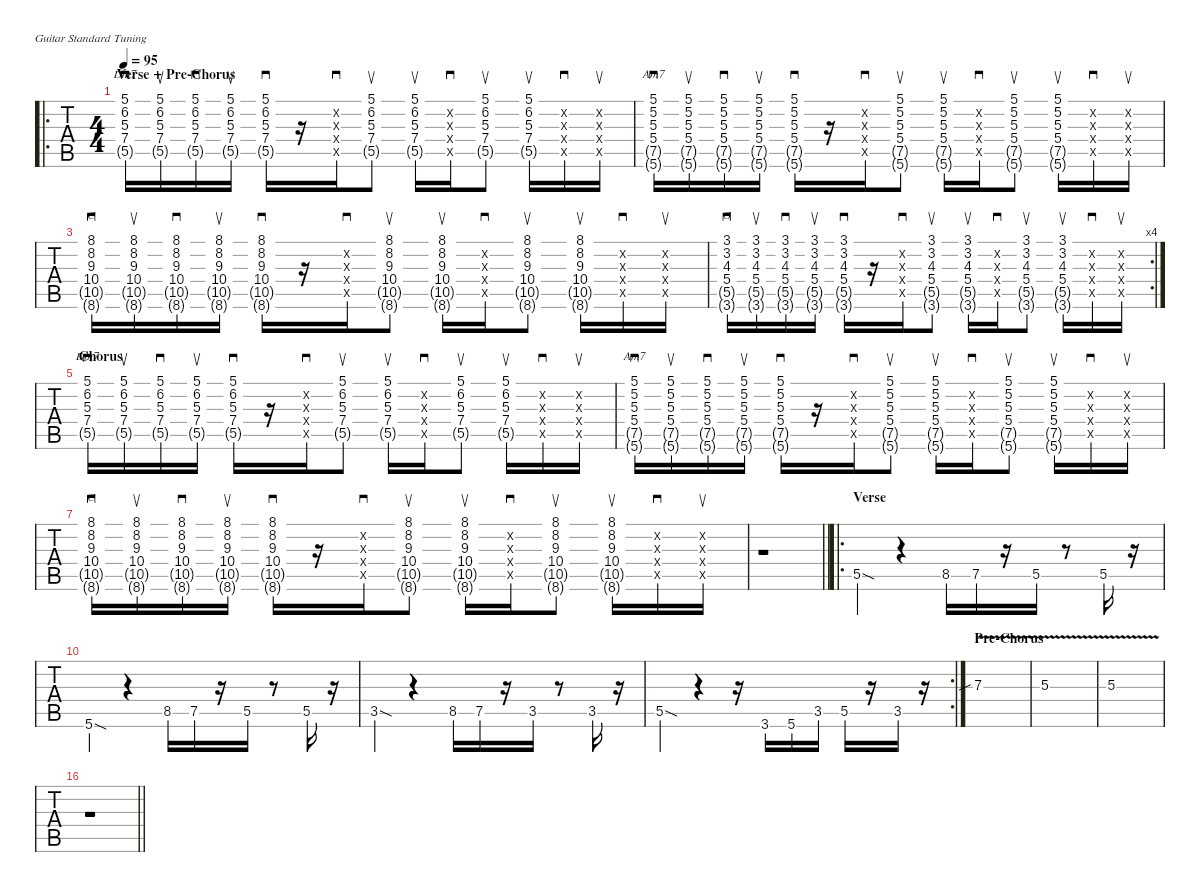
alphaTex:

\defaultSystemsLayout 4
\hideDynamics
\bracketExtendMode nobrackets
\singleTrackTrackNamePolicy hidden
\firstSystemTrackNameOrientation horizontal
\otherSystemsTrackNameOrientation horizontal
\defaultBarNumberDisplay FirstOfSystem
\track ("Clean Guitar" "el.guit.") {instrument electricguitarclean}
\staff {tabs}
\tuning (E4 B3 G3 D3 A2 E2)
\chord ("Dm7" 5 6 5 7 5 x) {firstfret 5 showdiagram false showfingering false barre (5 5)}
\chord ("Am7" 5 5 5 5 7 5) {firstfret 5 showdiagram false showfingering false barre (5 5 5 5)}
\chord ("C" 8 8 9 10 10 8) {firstfret 8 showdiagram false showfingering false barre (8 8)}
\chord ("G" 3 3 4 5 5 3) {showdiagram false showfingering false barre (3 3)}
\ro
\ts (4 4)
\section ("" "Verse + Pre-Chorus")
\tempo 95
\clef g2
\ks c
(5.5{g} 7.4 5.3 6.2 5.1).16{sd ch "Dm7" dy mf instrument electricguitarclean} (5.5{g} 7.4 5.3 6.2 5.1).16{su} (5.5{g} 7.4 5.3 6.2 5.1).16{sd} (5.5{g} 7.4 5.3 6.2 5.1).16{su} (5.5{g} 7.4 5.3 6.2 5.1).16{sd} r.16 (0.5{x} 0.4{x} 0.3{x} 0.2{x}).16{sd} (5.5{g} 7.4 5.3 6.2 5.1).8{su} (5.5{g} 7.4 5.3 6.2 5.1).16{su} (0.5{x} 0.4{x} 0.3{x} 0.2{x}).16{sd} (5.5{g} 7.4 5.3 6.2 5.1).8{su} (5.5{g} 7.4 5.3 6.2 5.1).16{su} (0.5{x} 0.4{x} 0.3{x} 0.2{x}).16{sd} (0.5{x} 0.4{x} 0.3{x} 0.2{x}).16{su} |
(7.5{g} 5.4 5.3 5.2 5.1 5.6{g}).16{sd ch "Am7"} (7.5{g} 5.4 5.3 5.2 5.1 5.6{g}).16{su} (7.5{g} 5.4 5.3 5.2 5.1 5.6{g}).16{sd} (7.5{g} 5.4 5.3 5.2 5.1 5.6{g}).16{su} (7.5{g} 5.4 5.3 5.2 5.1 5.6{g}).16{sd} r.16 (0.5{x} 0.4{x} 0.3{x} 0.2{x}).16{sd} (7.5{g} 5.4 5.3 5.2 5.1 5.6{g}).8{su} (7.5{g} 5.4 5.3 5.2 5.1 5.6{g}).16{su} (0.5{x} 0.4{x} 0.3{x} 0.2{x}).16{sd} (7.5{g} 5.4 5.3 5.2 5.1 5.6{g}).8{su} (7.5{g} 5.4 5.3 5.2 5.1 5.6{g}).16{su} (0.5{x} 0.4{x} 0.3{x} 0.2{x}).16{sd} (0.5{x} 0.4{x} 0.3{x} 0.2{x}).16{su} |
(10.5{g} 10.4 9.3 8.2 8.1 8.6{g}).16{sd ch "C"} (10.5{g} 10.4 9.3 8.2 8.1 8.6{g}).16{su} (10.5{g} 10.4 9.3 8.2 8.1 8.6{g}).16{sd} (10.5{g} 10.4 9.3 8.2 8.1 8.6{g}).16{su} (10.5{g} 10.4 9.3 8.2 8.1 8.6{g}).16{sd} r.16 (0.5{x} 0.4{x} 0.3{x} 0.2{x}).16{sd} (10.5{g} 10.4 9.3 8.2 8.1 8.6{g}).8{su} (10.5{g} 10.4 9.3 8.2 8.1 8.6{g}).16{su} (0.5{x} 0.4{x} 0.3{x} 0.2{x}).16{sd} (10.5{g} 10.4 9.3 8.2 8.1 8.6{g}).8{su} (10.5{g} 10.4 9.3 8.2 8.1 8.6{g}).16{su} (0.5{x} 0.4{x} 0.3{x} 0.2{x}).16{sd} (0.5{x} 0.4{x} 0.3{x} 0.2{x}).16{su} |
\rc 4
(3.6{g} 5.5{g} 5.4 4.3 3.2 3.1).16{sd ch "G"} (3.6{g} 5.5{g} 5.4 4.3 3.2 3.1).16{su} (3.6{g} 5.5{g} 5.4 4.3 3.2 3.1).16{sd} (3.6{g} 5.5{g} 5.4 4.3 3.2 3.1).16{su} (3.6{g} 5.5{g} 5.4 4.3 3.2 3.1).16{sd} r.16 (0.5{x} 0.4{x} 0.3{x} 0.2{x}).16{sd} (3.6{g} 5.5{g} 5.4 4.3 3.2 3.1).8{su} (3.6{g} 5.5{g} 5.4 4.3 3.2 3.1).16{su} (0.5{x} 0.4{x} 0.3{x} 0.2{x}).16{sd} (3.6{g} 5.5{g} 5.4 4.3 3.2 3.1).8{su} (3.6{g} 5.5{g} 5.4 4.3 3.2 3.1).16{su} (0.5{x} 0.4{x} 0.3{x} 0.2{x}).16{sd} (0.5{x} 0.4{x} 0.3{x} 0.2{x}).16{su} |
\section ("" "Chorus")
\scale
1.14272 (5.5{g} 7.4 5.3 6.2 5.1).16{sd ch "Dm7"} (5.5{g} 7.4 5.3 6.2 5.1).16{su} (5.5{g} 7.4 5.3 6.2 5.1).16{sd} (5.5{g} 7.4 5.3 6.2 5.1).16{su} (5.5{g} 7.4 5.3 6.2 5.1).16{sd} r.16 (0.5{x} 0.4{x} 0.3{x} 0.2{x}).16{sd} (5.5{g} 7.4 5.3 6.2 5.1).8{su} (5.5{g} 7.4 5.3 6.2 5.1).16{su} (0.5{x} 0.4{x} 0.3{x} 0.2{x}).16{sd} (5.5{g} 7.4 5.3 6.2 5.1).8{su} (5.5{g} 7.4 5.3 6.2 5.1).16{su} (0.5{x} 0.4{x} 0.3{x} 0.2{x}).16{sd} (0.5{x} 0.4{x} 0.3{x} 0.2{x}).16{su} |
\scale
1.22827 (7.5{g} 5.4 5.3 5.2 5.1 5.6{g}).16{sd ch "Am7"} (7.5{g} 5.4 5.3 5.2 5.1 5.6{g}).16{su} (7.5{g} 5.4 5.3 5.2 5.1 5.6{g}).16{sd} (7.5{g} 5.4 5.3 5.2 5.1 5.6{g}).16{su} (7.5{g} 5.4 5.3 5.2 5.1 5.6{g}).16{sd} r.16 (0.5{x} 0.4{x} 0.3{x} 0.2{x}).16{sd} (7.5{g} 5.4 5.3 5.2 5.1 5.6{g}).8{su} (7.5{g} 5.4 5.3 5.2 5.1 5.6{g}).16{su} (0.5{x} 0.4{x} 0.3{x} 0.2{x}).16{sd} (7.5{g} 5.4 5.3 5.2 5.1 5.6{g}).8{su} (7.5{g} 5.4 5.3 5.2 5.1 5.6{g}).16{su} (0.5{x} 0.4{x} 0.3{x} 0.2{x}).16{sd} (0.5{x} 0.4{x} 0.3{x} 0.2{x}).16{su} |
\scale
1.38569 (10.5{g} 10.4 9.3 8.2 8.1 8.6{g}).16{sd ch "C"} (10.5{g} 10.4 9.3 8.2 8.1 8.6{g}).16{su} (10.5{g} 10.4 9.3 8.2 8.1 8.6{g}).16{sd} (10.5{g} 10.4 9.3 8.2 8.1 8.6{g}).16{su} (10.5{g} 10.4 9.3 8.2 8.1 8.6{g}).16{sd} r.16 (0.5{x} 0.4{x} 0.3{x} 0.2{x}).16{sd} (10.5{g} 10.4 9.3 8.2 8.1 8.6{g}).8{su} (10.5{g} 10.4 9.3 8.2 8.1 8.6{g}).16{su} (0.5{x} 0.4{x} 0.3{x} 0.2{x}).16{sd} (10.5{g} 10.4 9.3 8.2 8.1 8.6{g}).8{su} (10.5{g} 10.4 9.3 8.2 8.1 8.6{g}).16{su} (0.5{x} 0.4{x} 0.3{x} 0.2{x}).16{sd} (0.5{x} 0.4{x} 0.3{x} 0.2{x}).16{su} |
\scale
0.243325
\barLineRight lightlight
r.1 |
\ro
\section ("" "Verse")
5.5{sod}.4{instrument electricguitarclean} r.4 8.5.16 7.5.16 r.16 5.5.16 r.8 5.5.16 r.16 |
5.6{sod}.4 r.4 8.5.16 7.5.16 r.16 5.5.16 r.8 5.5.16 r.16 |
3.5{sod}.4 r.4 8.5.16 7.5.16 r.16 3.5.16 r.8 3.5.16 r.16 |
\rc 2
5.5{sod}.4 r.4 r.16 3.6.16 5.6.16 3.5.16 5.5.16 r.16 3.5.16 r.16 |
\section ("" "Pre-Chorus")
7.3{v sib}.1 |
5.3{v}.1 |
5.3{v}.1 |
\barLineRight lightlight
r.1
